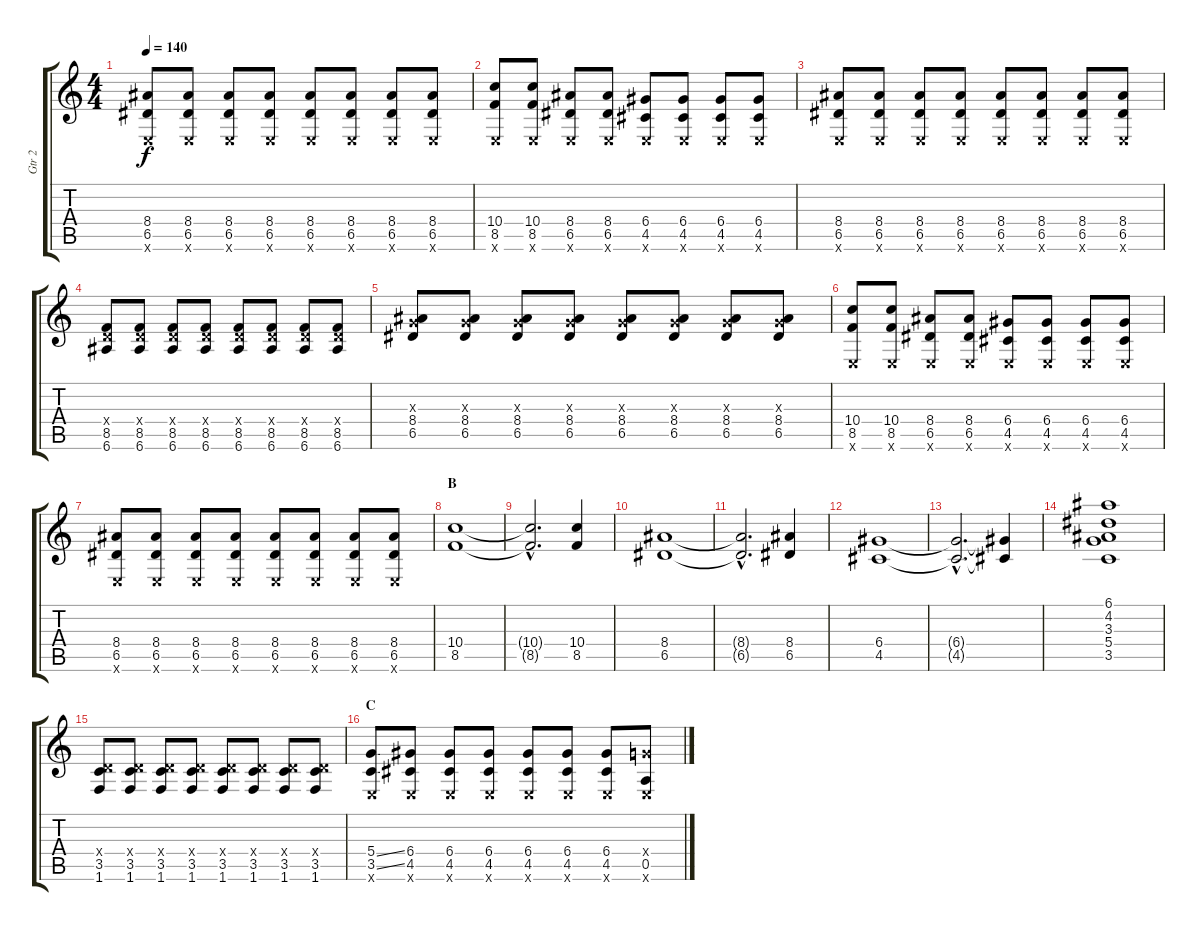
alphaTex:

\track ("Gtr 2" "Gtr 2") {instrument overdrivenguitar}
\staff {score tabs}
\tuning (E4 B3 G3 D3 A2 E2) {hide}
\ts (4 4)
\tempo 140
\clef g2
\ks c
(8.4 6.5 0.6{x}).8{dy f} (8.4 6.5 0.6{x}).8 (8.4 6.5 0.6{x}).8 (8.4 6.5 0.6{x}).8 (8.4 6.5 0.6{x}).8 (8.4 6.5 0.6{x}).8 (8.4 6.5 0.6{x}).8 (8.4 6.5 0.6{x}).8 |
(10.4 8.5 0.6{x}).8 (10.4 8.5 0.6{x}).8 (8.4 6.5 0.6{x}).8 (8.4 6.5 0.6{x}).8 (6.4 4.5 0.6{x}).8 (6.4 4.5 0.6{x}).8 (6.4 4.5 0.6{x}).8 (6.4 4.5 0.6{x}).8 |
(8.4 6.5 0.6{x}).8 (8.4 6.5 0.6{x}).8 (8.4 6.5 0.6{x}).8 (8.4 6.5 0.6{x}).8 (8.4 6.5 0.6{x}).8 (8.4 6.5 0.6{x}).8 (8.4 6.5 0.6{x}).8 (8.4 6.5 0.6{x}).8 |
(0.4{x} 8.5 6.6).8 (0.4{x} 8.5 6.6).8 (0.4{x} 8.5 6.6).8 (0.4{x} 8.5 6.6).8 (0.4{x} 8.5 6.6).8 (0.4{x} 8.5 6.6).8 (0.4{x} 8.5 6.6).8 (0.4{x} 8.5 6.6).8 |
(0.3{x} 8.4 6.5).8 (0.3{x} 8.4 6.5).8 (0.3{x} 8.4 6.5).8 (0.3{x} 8.4 6.5).8 (0.3{x} 8.4 6.5).8 (0.3{x} 8.4 6.5).8 (0.3{x} 8.4 6.5).8 (0.3{x} 8.4 6.5).8 |
(10.4 8.5 0.6{x}).8 (10.4 8.5 0.6{x}).8 (8.4 6.5 0.6{x}).8 (8.4 6.5 0.6{x}).8 (6.4 4.5 0.6{x}).8 (6.4 4.5 0.6{x}).8 (6.4 4.5 0.6{x}).8 (6.4 4.5 0.6{x}).8 |
(8.4 6.5 0.6{x}).8 (8.4 6.5 0.6{x}).8 (8.4 6.5 0.6{x}).8 (8.4 6.5 0.6{x}).8 (8.4 6.5 0.6{x}).8 (8.4 6.5 0.6{x}).8 (8.4 6.5 0.6{x}).8 (8.4 6.5 0.6{x}).8 |
\section ("" "B")
(10.4 8.5).1 |
(10.4{hac t} 8.5{hac t}).2{d} (10.4 8.5).4 |
(8.4 6.5).1 |
(8.4{hac t} 6.5{hac t}).2{d} (8.4 6.5).4 |
(6.4 4.5).1 |
(6.4{hac t} 4.5{hac t}).2{d} (6.4{t} 4.5{t}).4 |
(6.1 4.2 3.3 5.4 3.5).1 |
(0.4{x} 3.5 1.6).8 (0.4{x} 3.5 1.6).8 (0.4{x} 3.5 1.6).8 (0.4{x} 3.5 1.6).8 (0.4{x} 3.5 1.6).8 (0.4{x} 3.5 1.6).8 (0.4{x} 3.5 1.6).8 (0.4{x} 3.5 1.6).8 |
\section ("" "C")
(5.4{ss} 3.5{ss} 0.6{x}).8 (6.4 4.5 0.6{x}).8 (6.4 4.5 0.6{x}).8 (6.4 4.5 0.6{x}).8 (6.4 4.5 0.6{x}).8 (6.4 4.5 0.6{x}).8 (6.4 4.5 0.6{x}).8 (5.4{x} 0.5 0.6{x}).8
